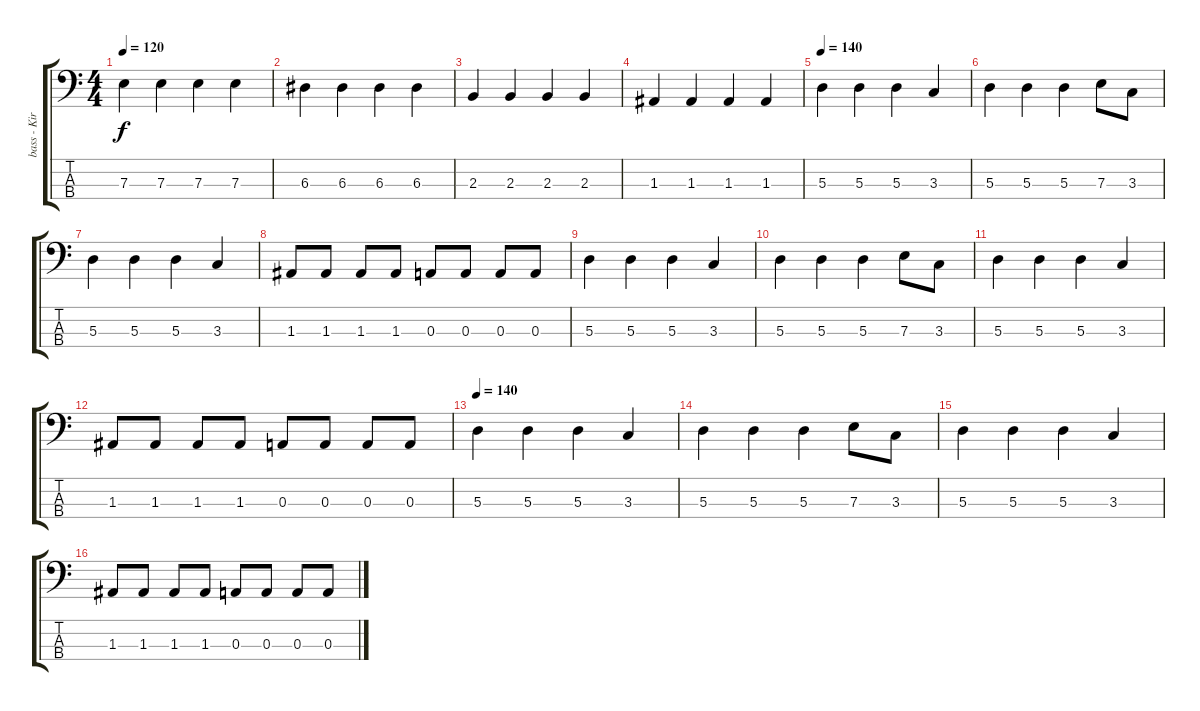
\track ("bass - Kiril" "bass - Kir") {instrument electricbasspick}
\staff {score tabs}
\tuning (G2 D2 A1 E1) {hide}
\ts (4 4)
\tempo 120
\clef f4
\ks c
7.3.4{dy f} 7.3.4 7.3.4 7.3.4 |
6.3.4 6.3.4 6.3.4 6.3.4 |
2.3.4 2.3.4 2.3.4 2.3.4 |
1.3.4{volume 16} 1.3.4 1.3.4 1.3.4 |
\tempo 140
5.3.4 5.3.4 5.3.4 3.3.4 |
5.3.4 5.3.4 5.3.4 7.3.8 3.3.8 |
5.3.4 5.3.4 5.3.4 3.3.4 |
1.3.8 1.3.8 1.3.8 1.3.8 0.3.8 0.3.8 0.3.8 0.3.8 |
5.3.4 5.3.4 5.3.4 3.3.4 |
5.3.4 5.3.4 5.3.4 7.3.8 3.3.8 |
5.3.4 5.3.4 5.3.4 3.3.4 |
1.3.8 1.3.8 1.3.8 1.3.8 0.3.8 0.3.8 0.3.8 0.3.8 |
\tempo 140
5.3.4 5.3.4 5.3.4 3.3.4 |
5.3.4 5.3.4 5.3.4 7.3.8 3.3.8 |
5.3.4 5.3.4 5.3.4 3.3.4 |
1.3.8 1.3.8 1.3.8 1.3.8 0.3.8 0.3.8 0.3.8 0.3.8
